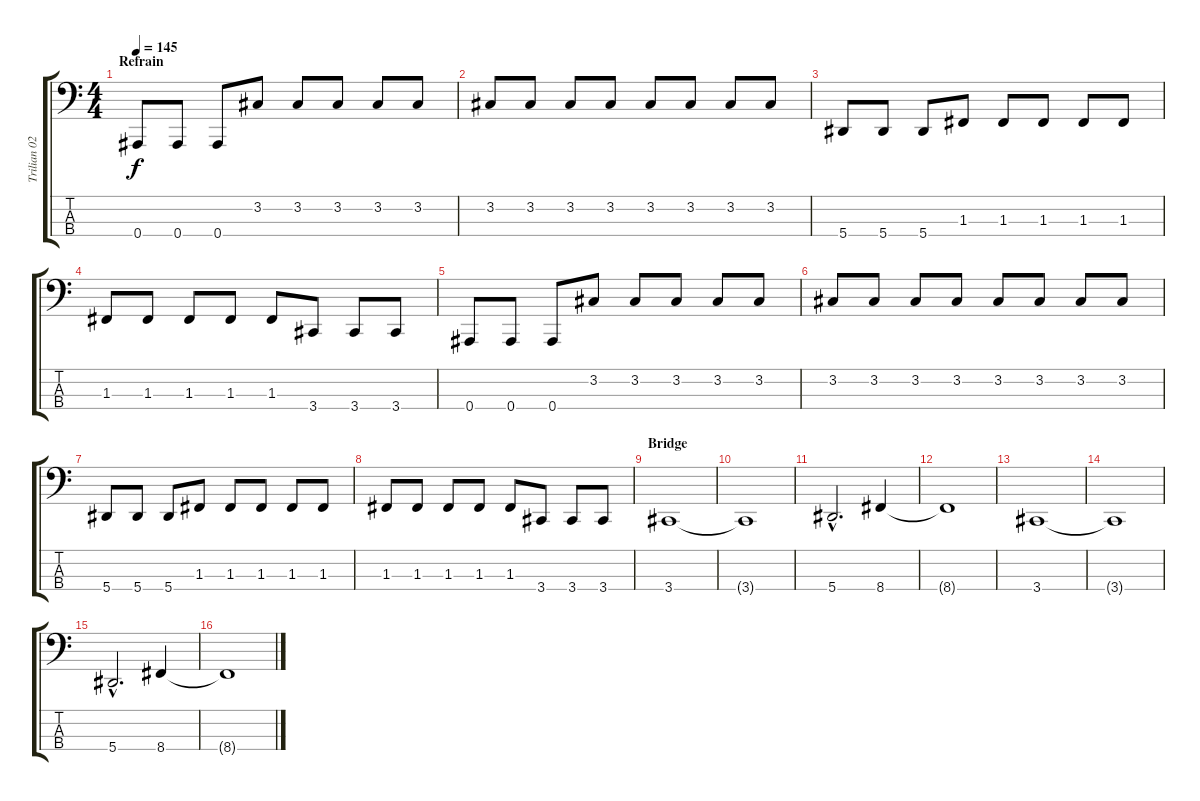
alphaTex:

\track ("Trilian 02" "Trilian 02") {instrument electricbassfinger}
\staff {score tabs}
\tuning (Eb2 Bb1 F1 Bb0) {hide}
\ts (4 4)
\section ("" "Refrain")
\tempo 145
\clef f4
\ks c
0.4.8{dy f} 0.4.8 0.4.8 3.2.8 3.2.8 3.2.8 3.2.8 3.2.8 |
3.2.8 3.2.8 3.2.8 3.2.8 3.2.8 3.2.8 3.2.8 3.2.8 |
5.4.8 5.4.8 5.4.8 1.3.8 1.3.8 1.3.8 1.3.8 1.3.8 |
1.3.8 1.3.8 1.3.8 1.3.8 1.3.8 3.4.8 3.4.8 3.4.8 |
0.4.8 0.4.8 0.4.8 3.2.8 3.2.8 3.2.8 3.2.8 3.2.8 |
3.2.8 3.2.8 3.2.8 3.2.8 3.2.8 3.2.8 3.2.8 3.2.8 |
5.4.8 5.4.8 5.4.8 1.3.8 1.3.8 1.3.8 1.3.8 1.3.8 |
1.3.8 1.3.8 1.3.8 1.3.8 1.3.8 3.4.8 3.4.8 3.4.8 |
\section ("" "Bridge")
3.4.1 |
3.4{t}.1 |
5.4{hac}.2{d} 8.4.4 |
8.4{t}.1 |
3.4.1 |
3.4{t}.1 |
5.4{hac}.2{d} 8.4.4 |
8.4{t}.1
